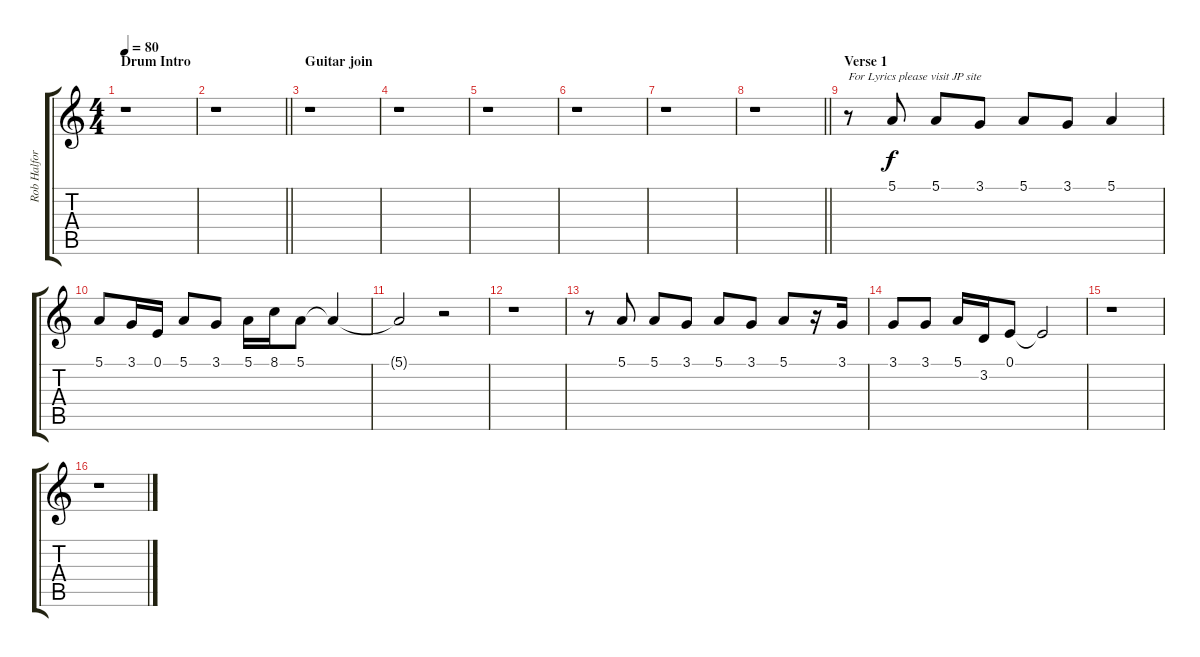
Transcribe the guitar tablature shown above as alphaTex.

\track ("Rob Halford" "Rob Halfor") {instrument lead6voice}
\staff {score tabs}
\tuning (E4 B3 G3 D3 A2 E2) {hide}
\ts (4 4)
\section ("" "Drum Intro")
\tempo 80
\clef g2
\ks c
r.1{dy f instrument lead6voice} |
\barLineRight lightlight
r.1 |
\section ("" "Guitar join")
r.1 |
r.1 |
r.1 |
r.1 |
r.1 |
\barLineRight lightlight
r.1 |
\section ("" "Verse 1")
r.8{txt "For Lyrics please visit JP site"} 5.1.8 5.1.8 3.1.8 5.1.8 3.1.8 5.1.4 |
5.1.8 3.1.16 0.1.16 5.1.8 3.1.8 5.1.16 8.1.16 5.1.8 5.1{t}.4 |
5.1{t}.2 r.2 |
r.1 |
r.8 5.1.8 5.1.8 3.1.8 5.1.8 3.1.8 5.1.8 r.16 3.1.16 |
3.1.8 3.1.8 5.1.16 3.2.16 0.1.8 0.1{t}.2 |
r.1 |
r.1
